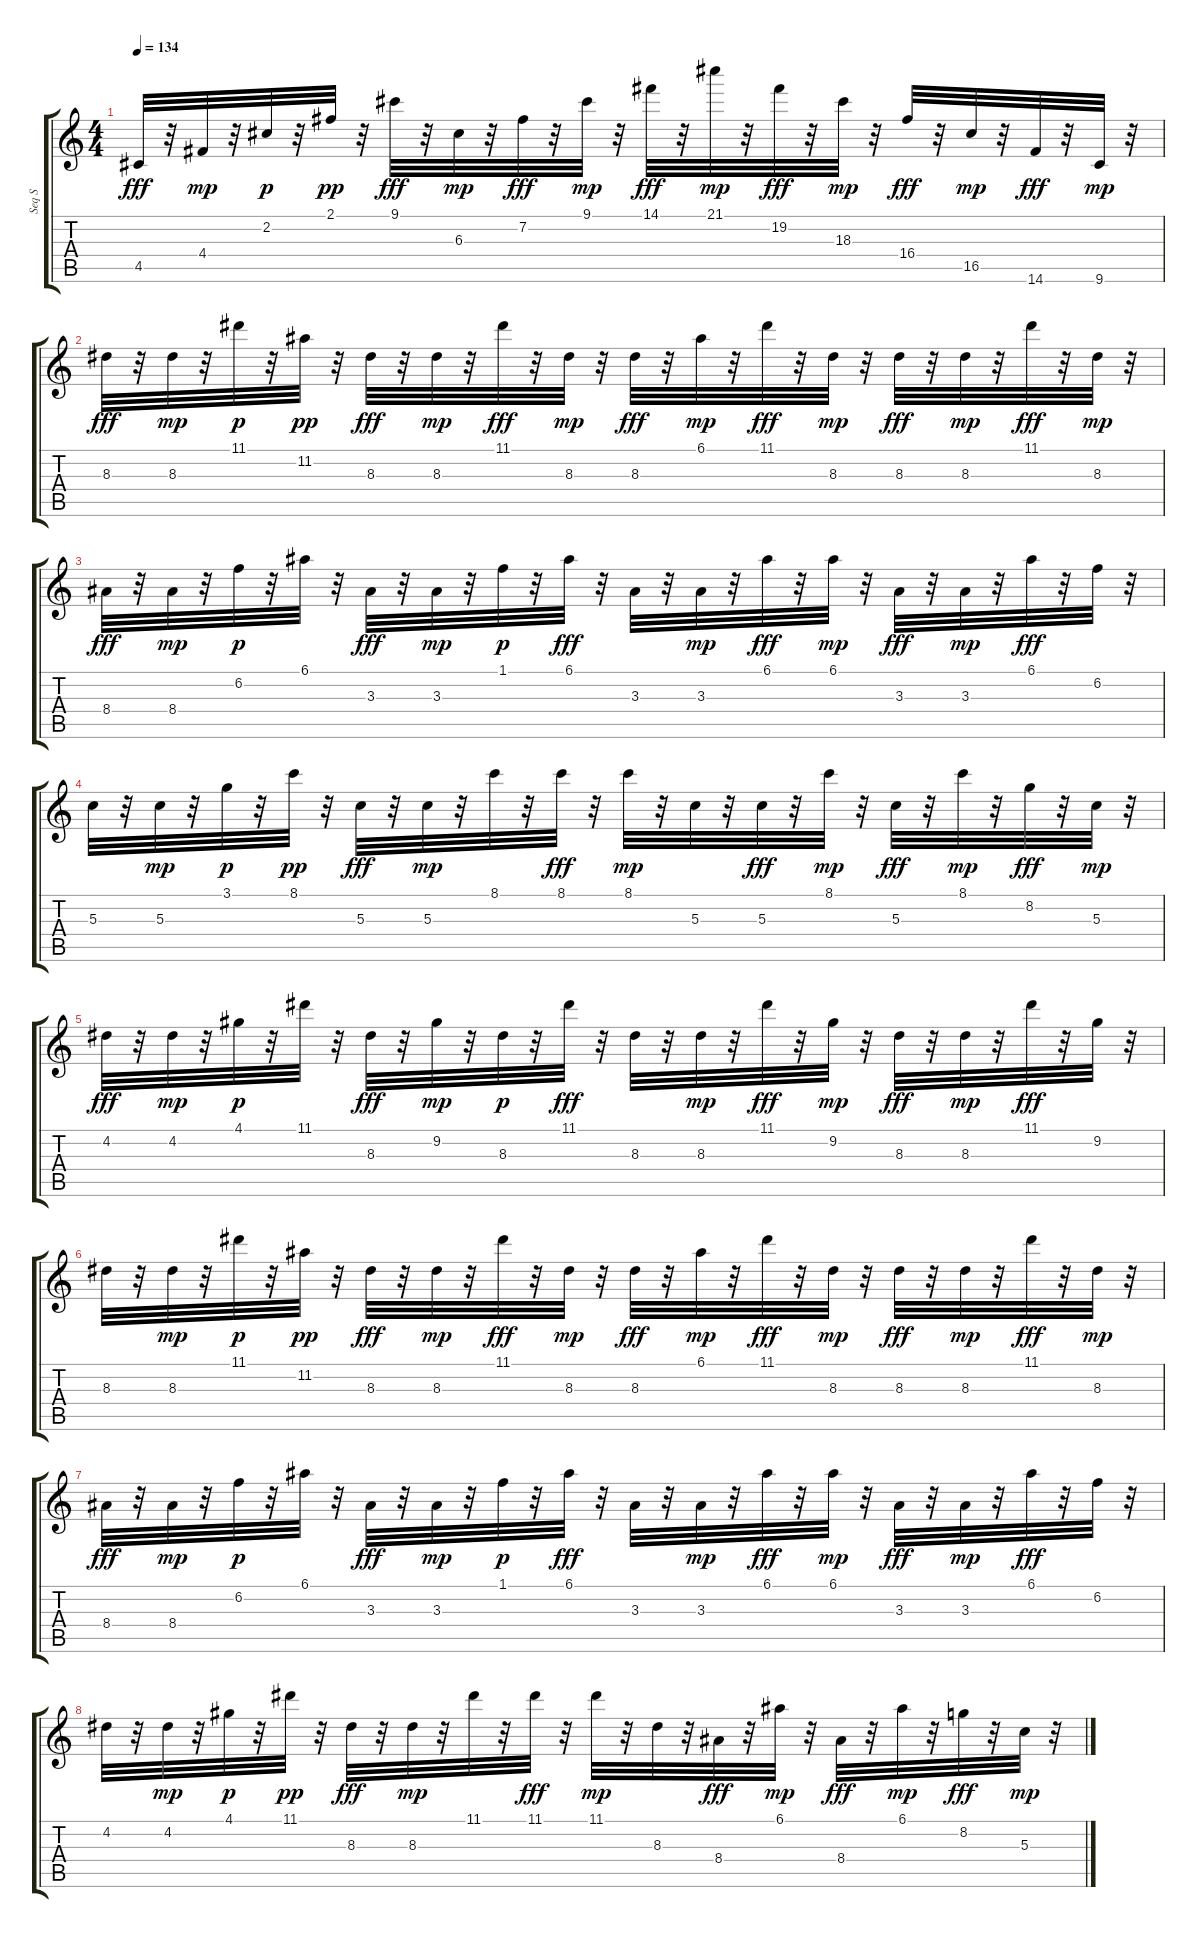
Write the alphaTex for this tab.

\track ("Seq S" "Seq S") {instrument synthbass1}
\staff {score tabs}
\tuning (E4 B3 G3 D3 A2 E2) {hide}
\ts (4 4)
\tempo 134
\clef g2
\ks c
4.5.32{dy fff} r.32 4.4.32{dy mp} r.32 2.2.32{dy p} r.32 2.1.32{dy pp} r.32 9.1.32{dy fff} r.32 6.3.32{dy mp} r.32 7.2.32{dy fff} r.32 9.1.32{dy mp} r.32 14.1.32{dy fff} r.32 21.1.32{dy mp} r.32 19.2.32{dy fff} r.32 18.3.32{dy mp} r.32 16.4.32{dy fff} r.32 16.5.32{dy mp} r.32 14.6.32{dy fff} r.32 9.6.32{dy mp} r.32 |
8.3.32{dy fff} r.32 8.3.32{dy mp} r.32 11.1.32{dy p} r.32 11.2.32{dy pp} r.32 8.3.32{dy fff} r.32 8.3.32{dy mp} r.32 11.1.32{dy fff} r.32 8.3.32{dy mp} r.32 8.3.32{dy fff} r.32 6.1.32{dy mp} r.32 11.1.32{dy fff} r.32 8.3.32{dy mp} r.32 8.3.32{dy fff} r.32 8.3.32{dy mp} r.32 11.1.32{dy fff} r.32 8.3.32{dy mp} r.32 |
8.4.32{dy fff} r.32 8.4.32{dy mp} r.32 6.2.32{dy p} r.32 6.1.32 r.32 3.3.32{dy fff} r.32 3.3.32{dy mp} r.32 1.1.32{dy p} r.32 6.1.32{dy fff} r.32 3.3.32 r.32 3.3.32{dy mp} r.32 6.1.32{dy fff} r.32 6.1.32{dy mp} r.32 3.3.32{dy fff} r.32 3.3.32{dy mp} r.32 6.1.32{dy fff} r.32 6.2.32 r.32 |
5.3.32 r.32 5.3.32{dy mp} r.32 3.1.32{dy p} r.32 8.1.32{dy pp} r.32 5.3.32{dy fff} r.32 5.3.32{dy mp} r.32 8.1.32 r.32 8.1.32{dy fff} r.32 8.1.32{dy mp} r.32 5.3.32 r.32 5.3.32{dy fff} r.32 8.1.32{dy mp} r.32 5.3.32{dy fff} r.32 8.1.32{dy mp} r.32 8.2.32{dy fff} r.32 5.3.32{dy mp} r.32 |
4.2.32{dy fff} r.32 4.2.32{dy mp} r.32 4.1.32{dy p} r.32 11.1.32 r.32 8.3.32{dy fff} r.32 9.2.32{dy mp} r.32 8.3.32{dy p} r.32 11.1.32{dy fff} r.32 8.3.32 r.32 8.3.32{dy mp} r.32 11.1.32{dy fff} r.32 9.2.32{dy mp} r.32 8.3.32{dy fff} r.32 8.3.32{dy mp} r.32 11.1.32{dy fff} r.32 9.2.32 r.32 |
8.3.32 r.32 8.3.32{dy mp} r.32 11.1.32{dy p} r.32 11.2.32{dy pp} r.32 8.3.32{dy fff} r.32 8.3.32{dy mp} r.32 11.1.32{dy fff} r.32 8.3.32{dy mp} r.32 8.3.32{dy fff} r.32 6.1.32{dy mp} r.32 11.1.32{dy fff} r.32 8.3.32{dy mp} r.32 8.3.32{dy fff} r.32 8.3.32{dy mp} r.32 11.1.32{dy fff} r.32 8.3.32{dy mp} r.32 |
8.4.32{dy fff} r.32 8.4.32{dy mp} r.32 6.2.32{dy p} r.32 6.1.32 r.32 3.3.32{dy fff} r.32 3.3.32{dy mp} r.32 1.1.32{dy p} r.32 6.1.32{dy fff} r.32 3.3.32 r.32 3.3.32{dy mp} r.32 6.1.32{dy fff} r.32 6.1.32{dy mp} r.32 3.3.32{dy fff} r.32 3.3.32{dy mp} r.32 6.1.32{dy fff} r.32 6.2.32 r.32 |
4.2.32 r.32 4.2.32{dy mp} r.32 4.1.32{dy p} r.32 11.1.32{dy pp} r.32 8.3.32{dy fff} r.32 8.3.32{dy mp} r.32 11.1.32 r.32 11.1.32{dy fff} r.32 11.1.32{dy mp} r.32 8.3.32 r.32 8.4.32{dy fff} r.32 6.1.32{dy mp} r.32 8.4.32{dy fff} r.32 6.1.32{dy mp} r.32 8.2.32{dy fff} r.32 5.3.32{dy mp} r.32
